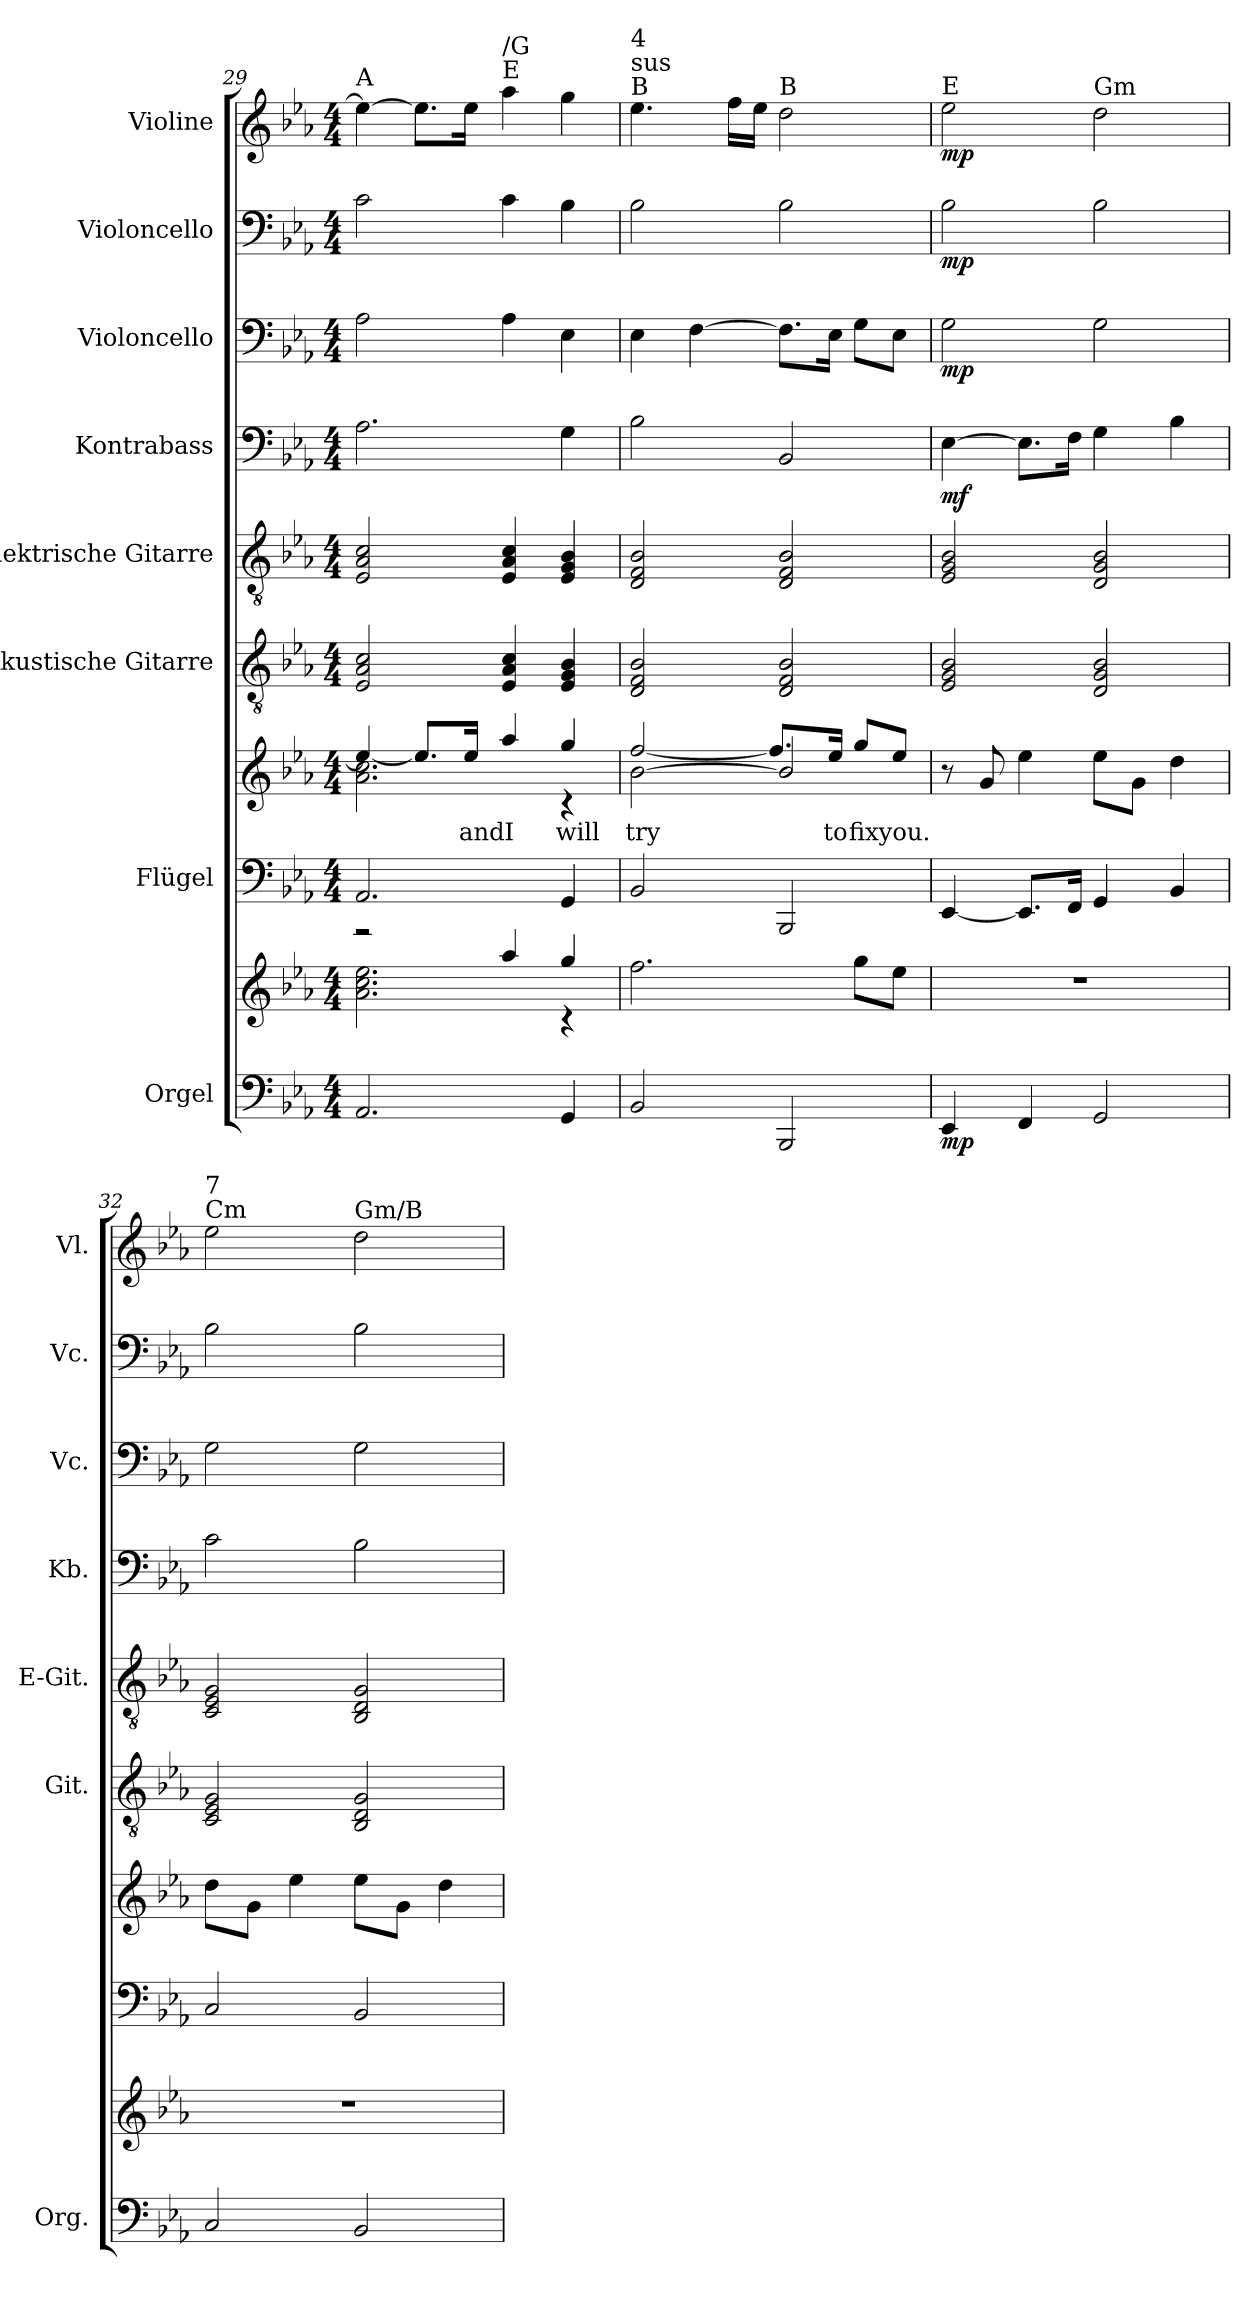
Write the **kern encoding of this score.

**kern	**kern	**dynam	**kern	**kern	**text	**dynam	**kern	**kern	**kern	**dynam	**kern	**dynam	**kern	**dynam	**kern	**dynam
*part8	*part8	*part8	*part7	*part7	*part7	*part7	*part6	*part5	*part4	*part4	*part3	*part3	*part2	*part2	*part1	*part1
*staff10	*staff9	*staff9/10	*staff8	*staff7	*staff7	*staff7/8	*staff6	*staff5	*staff4	*staff4	*staff3	*staff3	*staff2	*staff2	*staff1	*staff1
*I"Orgel	*	*	*I"Flügel	*	*	*	*I"Akustische Gitarre	*I"Elektrische Gitarre	*I"Kontrabass	*	*I"Violoncello	*	*I"Violoncello	*	*I"Violine	*
*I'Org.	*	*	*	*	*	*	*I'Git.	*I'E-Git.	*I'Kb.	*	*I'Vc.	*	*I'Vc.	*	*I'Vl.	*
*clefF4	*clefG2	*	*clefF4	*clefG2	*	*	*clefGv2	*clefGv2	*clefF4	*	*clefF4	*	*clefF4	*	*clefG2	*
*	*	*	*	*	*	*	*	*	*ITrd7c12	*	*	*	*	*	*	*
*k[b-e-a-]	*k[b-e-a-]	*	*k[b-e-a-]	*k[b-e-a-]	*	*	*k[b-e-a-]	*k[b-e-a-]	*k[b-e-a-]	*	*k[b-e-a-]	*	*k[b-e-a-]	*	*k[b-e-a-]	*
*M4/4	*M4/4	*	*M4/4	*M4/4	*	*	*M4/4	*M4/4	*M4/4	*	*M4/4	*	*M4/4	*	*M4/4	*
=29	=29	=29	=29	=29	=29	=29	=29	=29	=29	=29	=29	=29	=29	=29	=29	=29
*	*^	*	*	*^	*	*	*	*	*	*	*	*	*	*	*	*
!	!	!	!	!	!	!	!	!	!	!	!	!	!	!	!	!	!LO:TX:a:t=A	!
2.AA-/	2.a-\ 2.cc\ 2.ee-\	2reee	.	2.AA-/	2.a-\ 2.cc\	4ee-/_	.	.	2E-/ 2A-/ 2c/	2E-/ 2A-/ 2c/	2.AA-\	.	2A-\	.	2c\	.	4ee-\_	.
.	.	.	.	.	.	8.ee-/L]	.	.	.	.	.	.	.	.	.	.	8.ee-\L]	.
.	.	.	.	.	.	16ee-/Jk	and	.	.	.	.	.	.	.	.	.	16ee-\Jk	.
!	!	!	!	!	!	!	!	!	!	!	!	!	!	!	!	!	!LO:TX:a:t=E	!
!	!	!	!	!	!	!	!	!	!	!	!	!	!	!	!	!	!LO:TX:a:t=/G	!
.	.	4aa-/	.	.	.	4aa-/	I	.	4E-/ 4A-/ 4c/	4E-/ 4A-/ 4c/	.	.	4A-\	.	4c\	.	4aa-\	.
4GG/	4rc	4gg/	.	4GG/	4rc	4gg/	will	.	4E-/ 4G/ 4B-/	4E-/ 4G/ 4B-/	4GG\	.	4E-\	.	4B-\	.	4gg\	.
=30	=30	=30	=30	=30	=30	=30	=30	=30	=30	=30	=30	=30	=30	=30	=30	=30	=30	=30
!	!	!	!	!	!	!	!	!	!	!	!	!	!	!	!	!	!LO:TX:a:t=B	!
!	!	!	!	!	!	!	!	!	!	!	!	!	!	!	!	!	!LO:TX:a:t=sus	!
!	!	!	!	!	!	!	!	!	!	!	!	!	!	!	!	!	!LO:TX:a:t=4	!
*	*v	*v	*	*	*	*	*	*	*	*	*	*	*	*	*	*	*	*
2BB-/	2.ff\	.	2BB-/	[2b-\	[2ff/	try	.	2D/ 2F/ 2B-/	2D/ 2F/ 2B-/	2BB-\	.	4E-\	.	2B-\	.	4.ee-\	.
.	.	.	.	.	.	.	.	.	.	.	.	[4F\	.	.	.	.	.
.	.	.	.	.	.	.	.	.	.	.	.	.	.	.	.	16ff\LL	.
.	.	.	.	.	.	.	.	.	.	.	.	.	.	.	.	16ee-\JJ	.
!	!	!	!	!	!	!	!	!	!	!	!	!	!	!	!	!LO:TX:a:t=B	!
2BBB-/	.	.	2BBB-/	2b-/]	8.ff/L]	.	.	2D/ 2F/ 2B-/	2D/ 2F/ 2B-/	2BBB-/	.	8.F\L]	.	2B-\	.	2dd\	.
.	.	.	.	.	16ee-/Jk	to	.	.	.	.	.	16E-\Jk	.	.	.	.	.
.	8gg\L	.	.	.	8gg/L	fix	.	.	.	.	.	8G\L	.	.	.	.	.
.	8ee-\J	.	.	.	8ee-/J	you.	.	.	.	.	.	8E-\J	.	.	.	.	.
!!LO:PB:g=z
=31	=31	=31	=31	=31	=31	=31	=31	=31	=31	=31	=31	=31	=31	=31	=31	=31	=31
!	!	!	!	!	!	!	!	!	!	!	!	!	!	!	!	!LO:TX:a:t=E	!
!	!	!LO:DY:b=2	!	!	!	!	!LO:DY:b=2	!	!	!	!	!	!	!	!	!	!
!	!	!	!	!	!	!	!LO:DY:n=1:b	!	!	!	!LO:DY:b	!	!LO:DY:b	!	!LO:DY:b	!	!LO:DY:b
*	*	*	*	*v	*v	*	*	*	*	*	*	*	*	*	*	*	*
4EE-/	1r	mp	[4EE-/	8r	.	mf mf	2E-/ 2G/ 2B-/	2E-/ 2G/ 2B-/	[4EE-\	mf	2G\	mp	2B-\	mp	2ee-\	mp
.	.	.	.	8g/	.	.	.	.	.	.	.	.	.	.	.	.
4FF/	.	.	8.EE-/L]	4ee-\	.	.	.	.	8.EE-\L]	.	.	.	.	.	.	.
.	.	.	16FF/Jk	.	.	.	.	.	16FF\Jk	.	.	.	.	.	.	.
!	!	!	!	!	!	!	!	!	!	!	!	!	!	!	!LO:TX:a:t=Gm	!
2GG/	.	.	4GG/	8ee-\L	.	.	2D/ 2G/ 2B-/	2D/ 2G/ 2B-/	4GG\	.	2G\	.	2B-\	.	2dd\	.
.	.	.	.	8g\J	.	.	.	.	.	.	.	.	.	.	.	.
.	.	.	4BB-/	4dd\	.	.	.	.	4BB-\	.	.	.	.	.	.	.
=32	=32	=32	=32	=32	=32	=32	=32	=32	=32	=32	=32	=32	=32	=32	=32	=32
!	!	!	!	!	!	!	!	!	!	!	!	!	!	!	!LO:TX:a:t=Cm	!
!	!	!	!	!	!	!	!	!	!	!	!	!	!	!	!LO:TX:a:t=7	!
2C/	1r	.	2C/	8dd\L	.	.	2C/ 2E-/ 2G/	2C/ 2E-/ 2G/	2C\	.	2G\	.	2B-\	.	2ee-\	.
.	.	.	.	8g\J	.	.	.	.	.	.	.	.	.	.	.	.
.	.	.	.	4ee-\	.	.	.	.	.	.	.	.	.	.	.	.
!	!	!	!	!	!	!	!	!	!	!	!	!	!	!	!LO:TX:a:t=Gm/B	!
2BB-/	.	.	2BB-/	8ee-\L	.	.	2BB-/ 2D/ 2G/	2BB-/ 2D/ 2G/	2BB-\	.	2G\	.	2B-\	.	2dd\	.
.	.	.	.	8g\J	.	.	.	.	.	.	.	.	.	.	.	.
.	.	.	.	4dd\	.	.	.	.	.	.	.	.	.	.	.	.
=	=	=	=	=	=	=	=	=	=	=	=	=	=	=	=	=
*-	*-	*-	*-	*-	*-	*-	*-	*-	*-	*-	*-	*-	*-	*-	*-	*-
